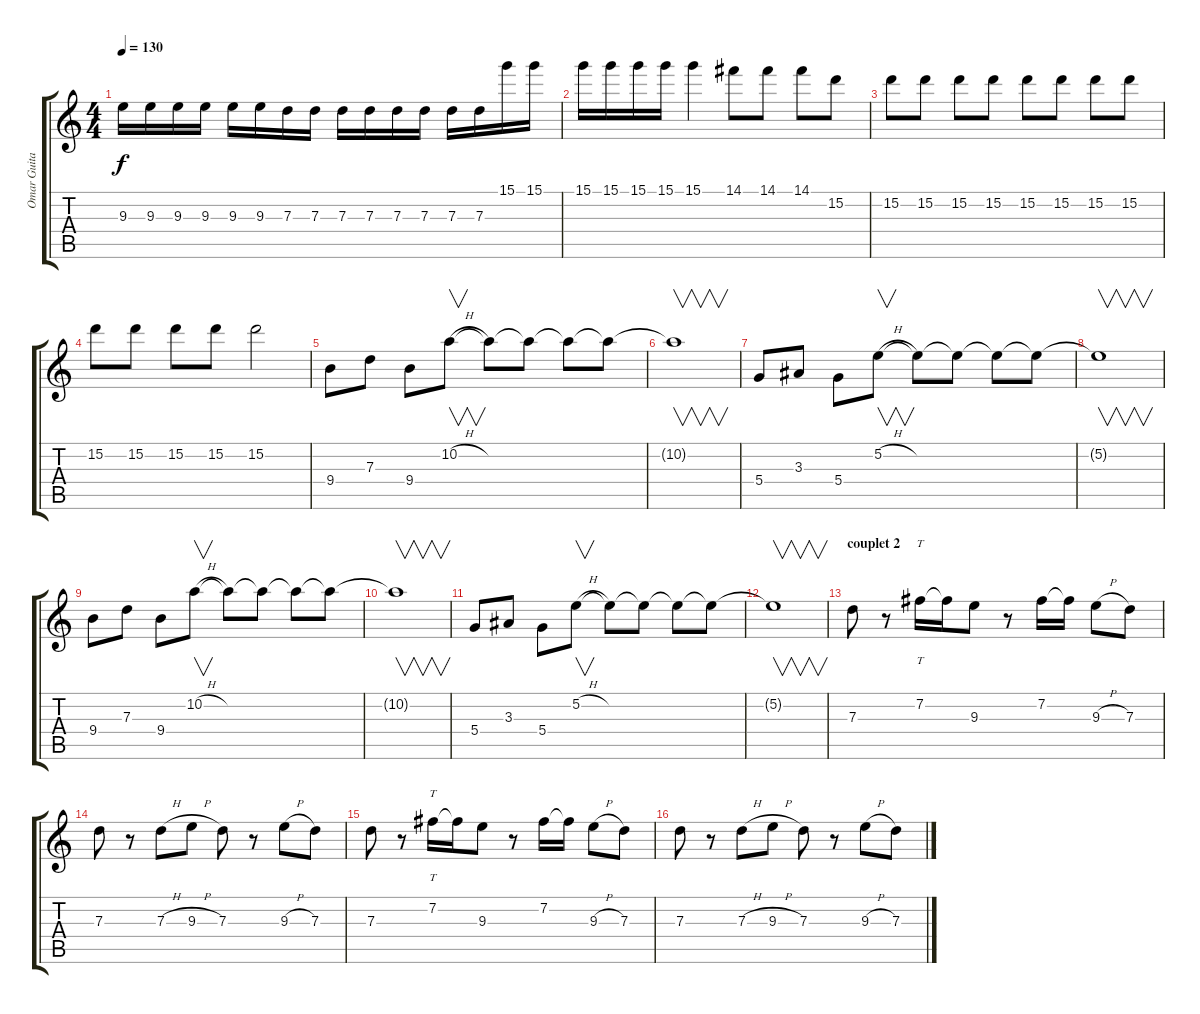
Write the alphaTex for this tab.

\track ("Omar Guitar" "Omar Guita") {instrument distortionguitar}
\staff {score tabs}
\tuning (E4 B3 G3 D3 A2 D2) {hide}
\ts (4 4)
\tempo 130
\clef g2
\ks c
9.3.16{dy f} 9.3.16 9.3.16 9.3.16 9.3.16 9.3.16 7.3.16 7.3.16 7.3.16 7.3.16 7.3.16 7.3.16 7.3.16 7.3.16 15.1.16 15.1.16 |
15.1.16 15.1.16 15.1.16 15.1.16 15.1.4 14.1.8 14.1.8 14.1.8 15.2.8 |
15.2.8 15.2.8 15.2.8 15.2.8 15.2.8 15.2.8 15.2.8 15.2.8 |
15.2.8 15.2.8 15.2.8 15.2.8 15.2.2 |
9.4.8 7.3.8 9.4.8 10.2{h}.8{v} 10.2{t}.8 10.2{t}.8 10.2{t}.8 10.2{t}.8 |
10.2{t}.1{v} |
5.4.8 3.3.8 5.4.8 5.2{h}.8{v} 5.2{t}.8 5.2{t}.8 5.2{t}.8 5.2{t}.8 |
5.2{t}.1{v} |
9.4.8 7.3.8 9.4.8 10.2{h}.8{v} 10.2{t}.8 10.2{t}.8 10.2{t}.8 10.2{t}.8 |
10.2{t}.1{v} |
5.4.8 3.3.8 5.4.8 5.2{h}.8{v} 5.2{t}.8 5.2{t}.8 5.2{t}.8 5.2{t}.8 |
5.2{t}.1{v} |
\section ("" "couplet 2")
7.3.8{volume 8} r.8 7.2.16{tt} 7.2{t}.16 9.3.8 r.8 7.2.16 7.2{t}.16 9.3{h}.8 7.3.8 |
7.3.8 r.8 7.3{h}.8 9.3{h}.8 7.3.8 r.8 9.3{h}.8 7.3.8 |
7.3.8{volume 8} r.8 7.2.16{tt} 7.2{t}.16 9.3.8 r.8 7.2.16 7.2{t}.16 9.3{h}.8 7.3.8 |
7.3.8 r.8 7.3{h}.8 9.3{h}.8 7.3.8 r.8 9.3{h}.8 7.3.8
